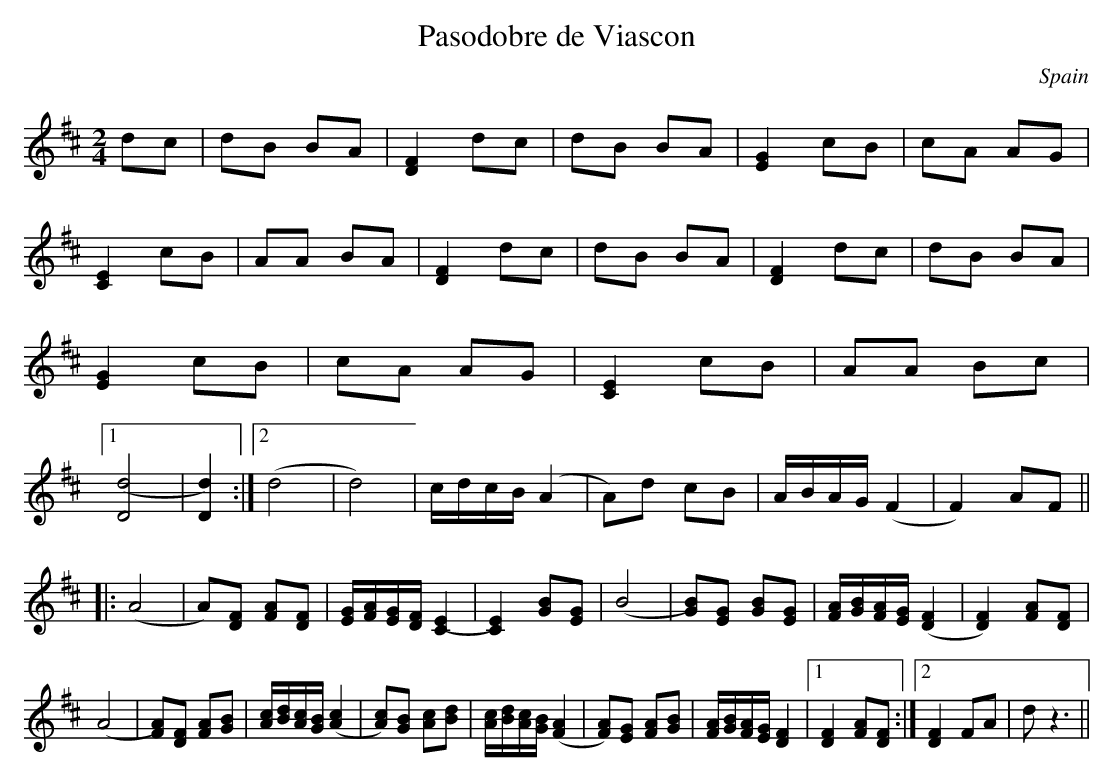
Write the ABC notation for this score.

X:1
T:Pasodobre de Viascon
L:1/8
M:2/4
O:Spain
K:D major
dc|                                \
dB BA|[F2D2] dc|dB BA|[G2E2] cB|   \
cA AG|[E2C2] cB|AA BA|[F2D2] dc|   \
dB BA|[F2D2] dc|dB BA|[G2E2] cB|   \
cA AG|[E2C2] cB|AA Bc              \
|1 [D4(d4]|[d2)D2] :|2             \
(d4|d4)| c/d/c/B/ (A2|A)d cB|      \
A/B/A/G/ (F2|F2) AF||
|:(A4|A)[FD] [AF][FD]|             \
[G/E/][A/F/][G/E/][F/D/] [C2(E2]|  \
[E2)C2] [BG][GE]|                  \
(B4|[B)G][GE] [BG][GE]|            \
[A/F/][B/G/][A/F/][G/E/] [F2(D2]   |\
[D2)F2] [AF][FD]                   |
(A4|[A)F][FD] [AF][BG]             |\
[c/A/][d/B/][c/A/][B/G/] [c2(A2]   |\
[A)c][BG] [cA][dB]                 |\
[c/A/][d/B/][c/A/][B/G/] [A2(F2]   |\
[F)A][GE] [AF][BG]                 |\
[A/F/][B/G/][A/F/][G/E/] [F2D2]     \
|1 [F2D2] [AF][FD] :|2 [F2D2] FA|dz3||
